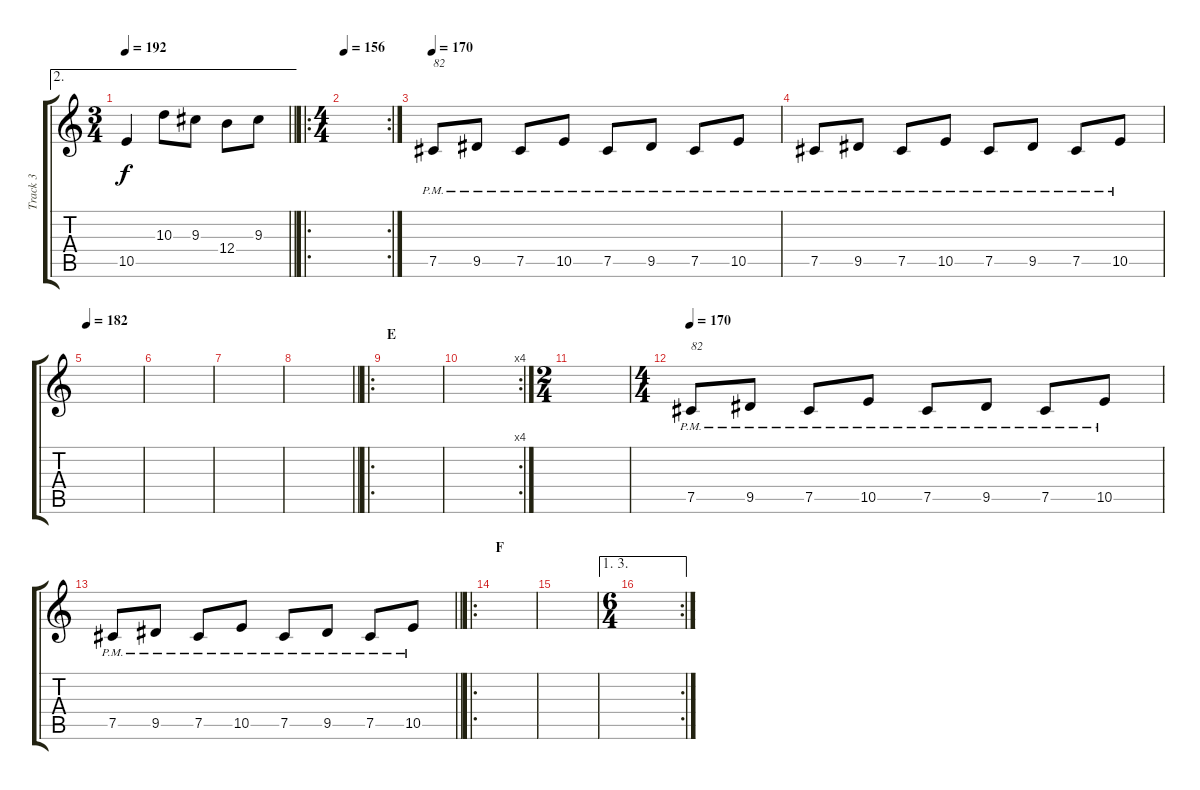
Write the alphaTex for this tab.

\track ("Track 3" "Track 3") {instrument distortionguitar}
\staff {score tabs}
\tuning (Db4 Ab3 E3 B2 Gb2 Db2) {hide}
\ae 2
\ts (3 4)
\tempo 192
\clef g2
\barLineRight lightlight
\ks c
10.5.4{dy f} 10.3.8 9.3.8 12.4.8 9.3.8 |
\ro
\rc 2
\ts (4 4)
\section ("" "")
\tempo 156
|
\tempo 170
7.5{pm}.8{txt "82"} 9.5{pm}.8 7.5{pm}.8 10.5{pm}.8 7.5{pm}.8 9.5{pm}.8 7.5{pm}.8 10.5{pm}.8 |
7.5{pm}.8 9.5{pm}.8 7.5{pm}.8 10.5{pm}.8 7.5{pm}.8 9.5{pm}.8 7.5{pm}.8 10.5{pm}.8 |
\tempo 182
|
|
|
\barLineRight lightlight
|
\ro
\section ("" "E")
|
\rc 4
|
\ts (2 4)
|
\ts (4 4)
\tempo 170
7.5{pm}.8{txt "82"} 9.5{pm}.8 7.5{pm}.8 10.5{pm}.8 7.5{pm}.8 9.5{pm}.8 7.5{pm}.8 10.5{pm}.8 |
\barLineRight lightlight
7.5{pm}.8 9.5{pm}.8 7.5{pm}.8 10.5{pm}.8 7.5{pm}.8 9.5{pm}.8 7.5{pm}.8 10.5{pm}.8 |
\ro
\section ("" "F")
|
|
\ae (1 3)
\rc 2
\ts (6 4)
